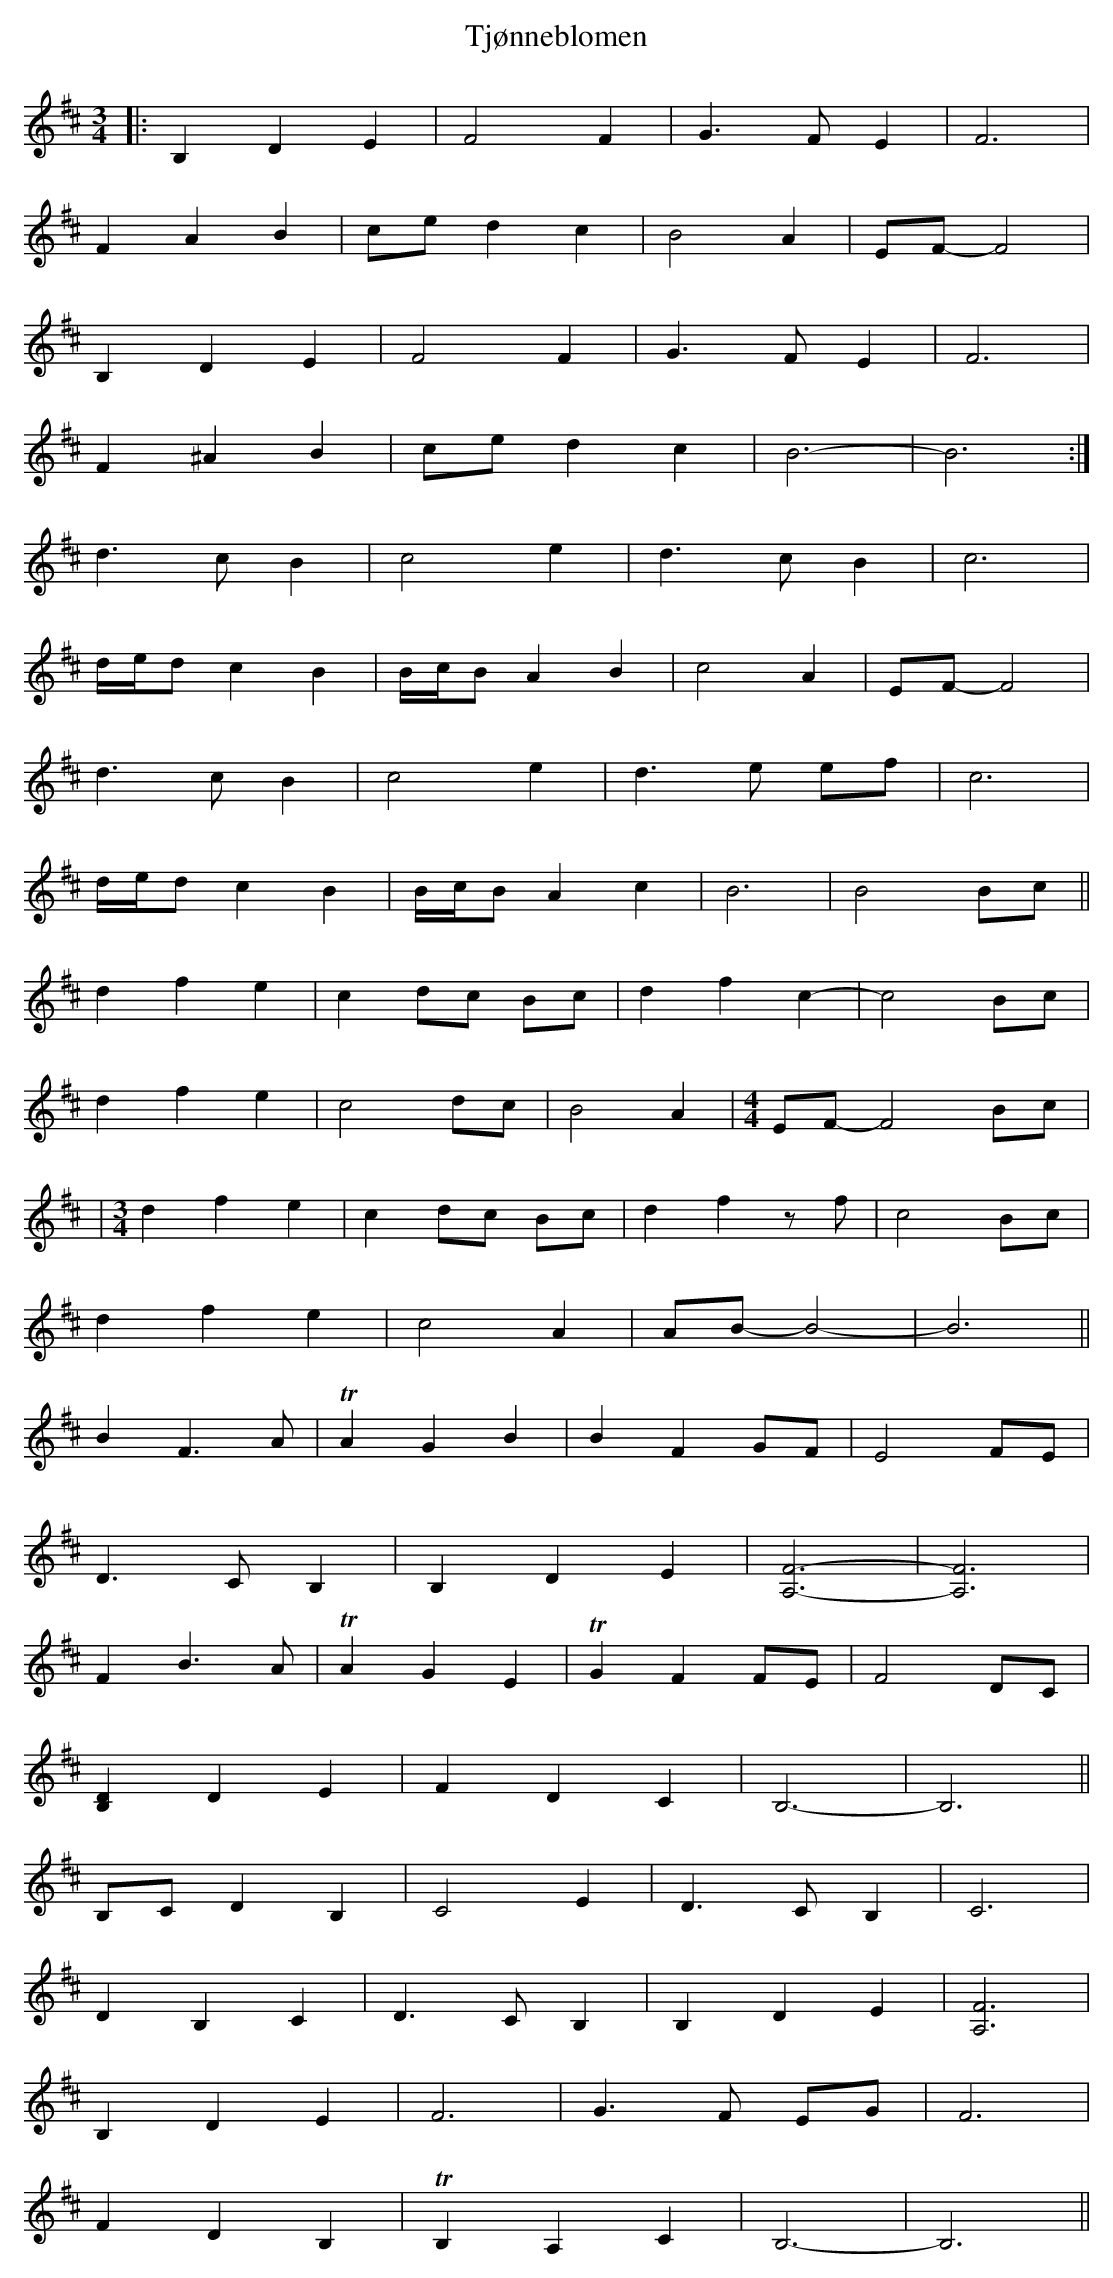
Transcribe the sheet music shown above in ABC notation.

X:1
T: Tjønneblomen
M: 3/4
L: 1/8
K: Dmaj
|:B,2 D2 E2|F4 F2|G3F E2|F6|
F2 A2 B2|ce d2 c2|B4 A2|EF-F4|
B,2 D2 E2|F4 F2|G3F E2|F6|
F2 ^A2 B2|ce d2 c2|B6-|B6:|
d3c B2|c4 e2|d3c B2|c6|
d/e/d c2 B2|B/c/B A2 B2|c4 A2|EF-F4|
d3c B2|c4 e2|d3 e ef|c6|
d/e/d c2 B2|B/c/B A2 c2|B6|B4 Bc||
d2 f2 e2|c2 dc Bc|d2 f2 c2-|c4 Bc|
d2 f2 e2|c4 dc|B4 A2|[M:4/4]EF-F4 Bc|
|[M:3/4]d2 f2 e2|c2 dc Bc|d2 f2 zf|c4 Bc|
d2 f2 e2 |c4 A2|AB-B4-|B6||
B2 F3 A|TA2 G2 B2|B2 F2 GF|E4 FE|
D3 C B,2|B,2 D2 E2|[A,6F6]-|[A,6F6]|
F2 B3A|TA2 G2 E2|TG2 F2 FE|F4 DC|
[D2B,2] D2 E2|F2 D2 C2|B,6-|B,6||
B,C D2 B,2|C4 E2|D3 C B,2|C6|
D2 B,2 C2|D3 C B,2|B,2 D2 E2|[A,6F6]|
B,2 D2 E2|F6|G3F EG|F6|
F2 D2 B,2|TB,2 A,2 C2|B,6-|B,6||
